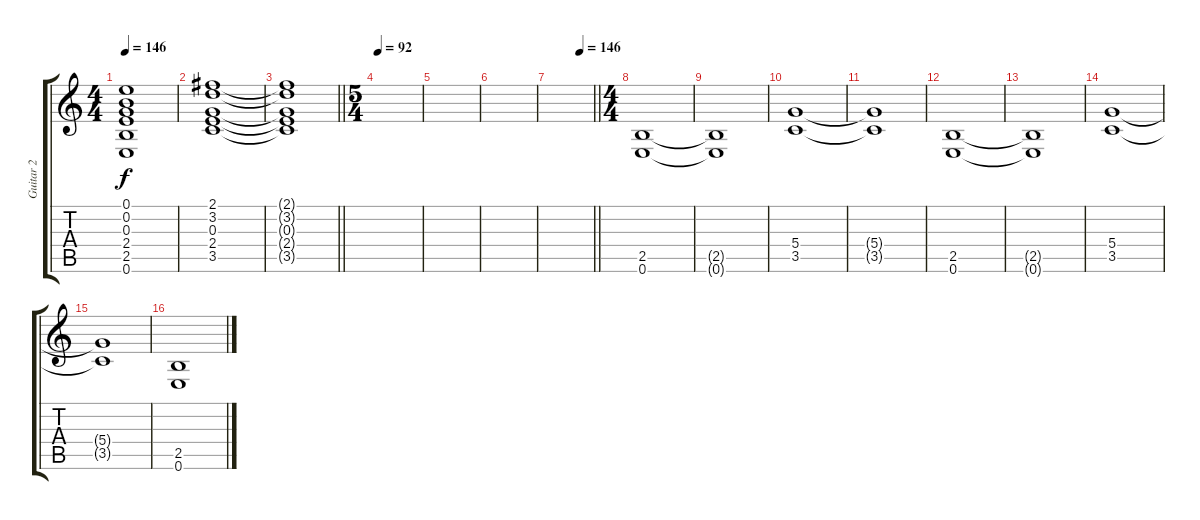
\track ("Guitar 2" "Guitar 2") {instrument overdrivenguitar}
\staff {score tabs}
\tuning (E4 B3 G3 D3 A2 E2) {hide}
\ts (4 4)
\tempo 146
\clef g2
\ks c
(0.1{t} 0.2{t} 0.3{t} 2.4{t} 2.5{t} 0.6{t}).1{dy f} |
(2.1 3.2 0.3 2.4 3.5).1 |
\barLineRight lightlight
(2.1{t} 3.2{t} 0.3{t} 2.4{t} 3.5{t}).1 |
\ts (5 4)
\tempo 92
|
|
|
\tempo (146 0.7)
\barLineRight lightlight
|
\ts (4 4)
(2.5 0.6).1 |
(2.5{t} 0.6{t}).1 |
(5.4 3.5).1 |
(5.4{t} 3.5{t}).1 |
(2.5 0.6).1 |
(2.5{t} 0.6{t}).1 |
(5.4 3.5).1 |
(5.4{t} 3.5{t}).1 |
(2.5 0.6).1
